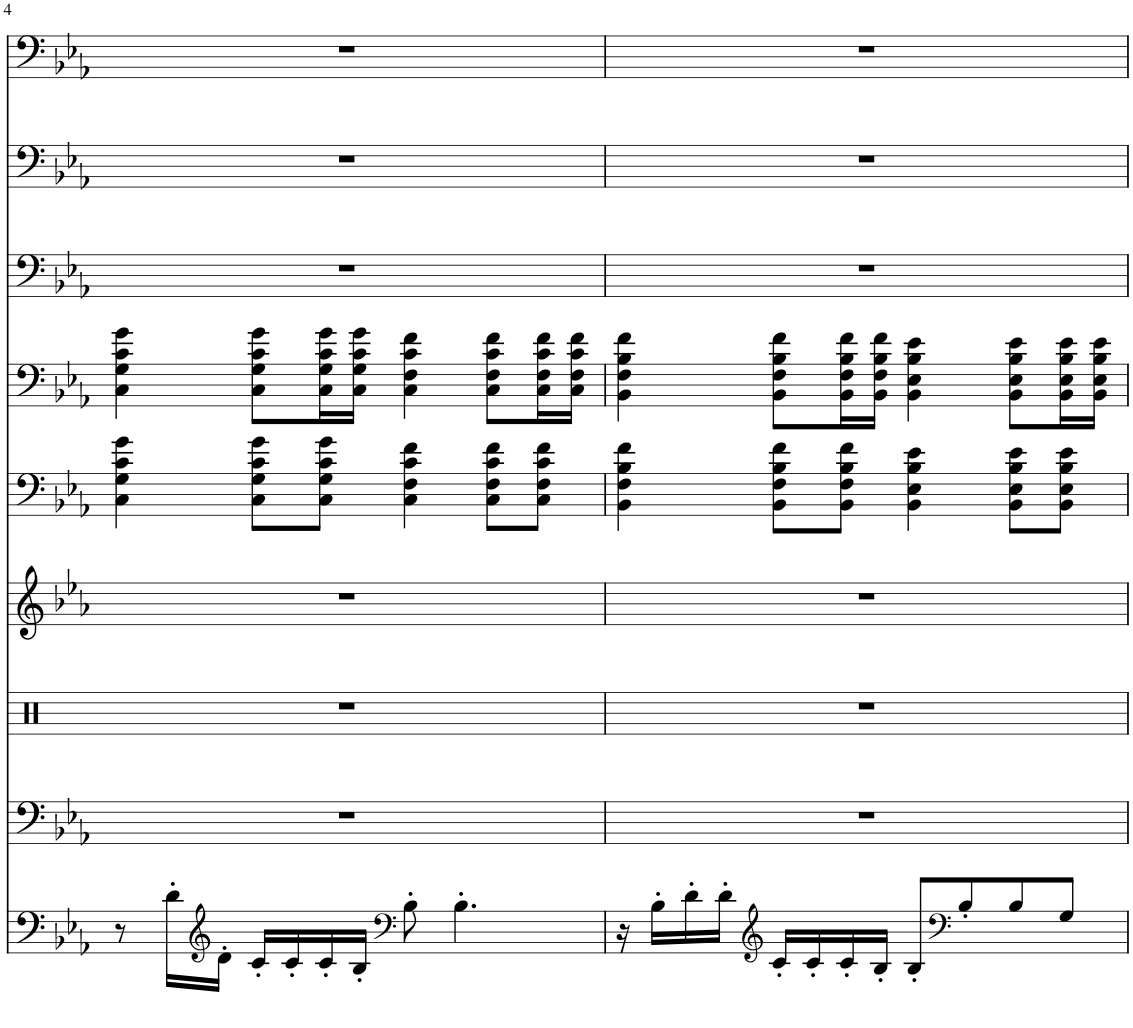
**kern	**kern	**kern	**kern	**kern	**kern	**kern	**kern	**kern
*part9	*part8	*part7	*part6	*part5	*part4	*part3	*part2	*part1
*staff9	*staff8	*staff7	*staff6	*staff5	*staff4	*staff3	*staff2	*staff1
*I"Calliope	*I"Calliope	*I"Percussion	*I"Clean Guitar	*I"Clean Guitar	*I"Clean Guitar	*I"DistortionGtr	*I"DistortionGtr	*I"Fingered Bass
!!LO:PB:g=z
*clefF4	*clefF4	*clefX	*clefG2	*clefF4	*clefF4	*clefF4	*clefF4	*clefF4
*k[b-e-a-]	*k[b-e-a-]	*k[]	*k[b-e-a-]	*k[b-e-a-]	*k[b-e-a-]	*k[b-e-a-]	*k[b-e-a-]	*k[b-e-a-]
*M4/4	*M4/4	*M4/4	*M4/4	*M4/4	*M4/4	*M4/4	*M4/4	*M4/4
=4	=4	=4	=4	=4	=4	=4	=4	=4
8r	1r	1r	1r	4C\ 4G\ 4c\ 4g\	4C\ 4G\ 4c\ 4g\	1r	1r	1r
16d'\LL	.	.	.	.	.	.	.	.
*clefG2	*	*	*	*	*	*	*	*
16d'\JJ	.	.	.	.	.	.	.	.
16c'/LL	.	.	.	8C\ 8G\ 8c\ 8g\L	8C\ 8G\ 8c\ 8g\L	.	.	.
16c'/	.	.	.	.	.	.	.	.
16c'/	.	.	.	8C\ 8G\ 8c\ 8g\J	16C\ 16G\ 16c\ 16g\L	.	.	.
16B-'/JJ	.	.	.	.	16C\ 16G\ 16c\ 16g\JJ	.	.	.
*clefF4	*	*	*	*	*	*	*	*
8B-'\	.	.	.	4C\ 4F\ 4c\ 4f\	4C\ 4F\ 4c\ 4f\	.	.	.
4.B-'\	.	.	.	.	.	.	.	.
.	.	.	.	8C\ 8F\ 8c\ 8f\L	8C\ 8F\ 8c\ 8f\L	.	.	.
.	.	.	.	8C\ 8F\ 8c\ 8f\J	16C\ 16F\ 16c\ 16f\L	.	.	.
.	.	.	.	.	16C\ 16F\ 16c\ 16f\JJ	.	.	.
=5	=5	=5	=5	=5	=5	=5	=5	=5
16r	1r	1r	1r	4BB-\ 4F\ 4B-\ 4f\	4BB-\ 4F\ 4B-\ 4f\	1r	1r	1r
16B-'\LL	.	.	.	.	.	.	.	.
16d'\	.	.	.	.	.	.	.	.
16d'\JJ	.	.	.	.	.	.	.	.
*clefG2	*	*	*	*	*	*	*	*
16c'/LL	.	.	.	8BB-\ 8F\ 8B-\ 8f\L	8BB-\ 8F\ 8B-\ 8f\L	.	.	.
16c'/	.	.	.	.	.	.	.	.
16c'/	.	.	.	8BB-\ 8F\ 8B-\ 8f\J	16BB-\ 16F\ 16B-\ 16f\L	.	.	.
16B-'/JJ	.	.	.	.	16BB-\ 16F\ 16B-\ 16f\JJ	.	.	.
8B-'/L	.	.	.	4BB-\ 4E-\ 4B-\ 4e-\	4BB-\ 4E-\ 4B-\ 4e-\	.	.	.
*clefF4	*	*	*	*	*	*	*	*
8B-'/	.	.	.	.	.	.	.	.
8B-/	.	.	.	8BB-\ 8E-\ 8B-\ 8e-\L	8BB-\ 8E-\ 8B-\ 8e-\L	.	.	.
8G/J	.	.	.	8BB-\ 8E-\ 8B-\ 8e-\J	16BB-\ 16E-\ 16B-\ 16e-\L	.	.	.
.	.	.	.	.	16BB-\ 16E-\ 16B-\ 16e-\JJ	.	.	.
=	=	=	=	=	=	=	=	=
*-	*-	*-	*-	*-	*-	*-	*-	*-
